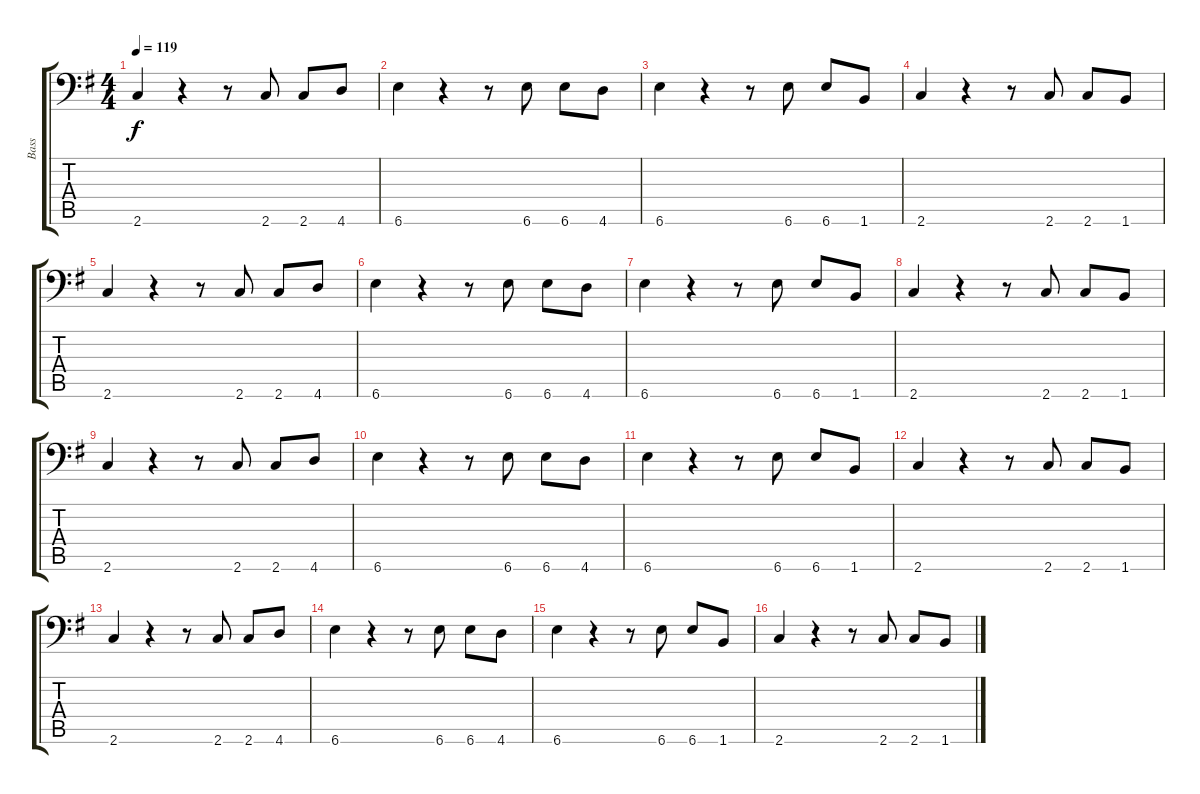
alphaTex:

\track ("Bass" "Bass") {instrument electricbassfinger}
\staff {score tabs}
\tuning (E4 B3 G3 D3 A2 Bb1) {hide}
\ts (4 4)
\tempo 119
\clef f4
\ks g
2.6.4{dy f} r.4 r.8 2.6.8 2.6.8 4.6.8 |
6.6.4 r.4 r.8 6.6.8 6.6.8 4.6.8 |
6.6.4 r.4 r.8 6.6.8 6.6.8 1.6.8 |
2.6.4 r.4 r.8 2.6.8 2.6.8 1.6.8 |
2.6.4 r.4 r.8 2.6.8 2.6.8 4.6.8 |
6.6.4 r.4 r.8 6.6.8 6.6.8 4.6.8 |
6.6.4 r.4 r.8 6.6.8 6.6.8 1.6.8 |
2.6.4 r.4 r.8 2.6.8 2.6.8 1.6.8 |
2.6.4 r.4 r.8 2.6.8 2.6.8 4.6.8 |
6.6.4 r.4 r.8 6.6.8 6.6.8 4.6.8 |
6.6.4 r.4 r.8 6.6.8 6.6.8 1.6.8 |
2.6.4 r.4 r.8 2.6.8 2.6.8 1.6.8 |
2.6.4 r.4 r.8 2.6.8 2.6.8 4.6.8 |
6.6.4 r.4 r.8 6.6.8 6.6.8 4.6.8 |
6.6.4 r.4 r.8 6.6.8 6.6.8 1.6.8 |
2.6.4 r.4 r.8 2.6.8 2.6.8 1.6.8
